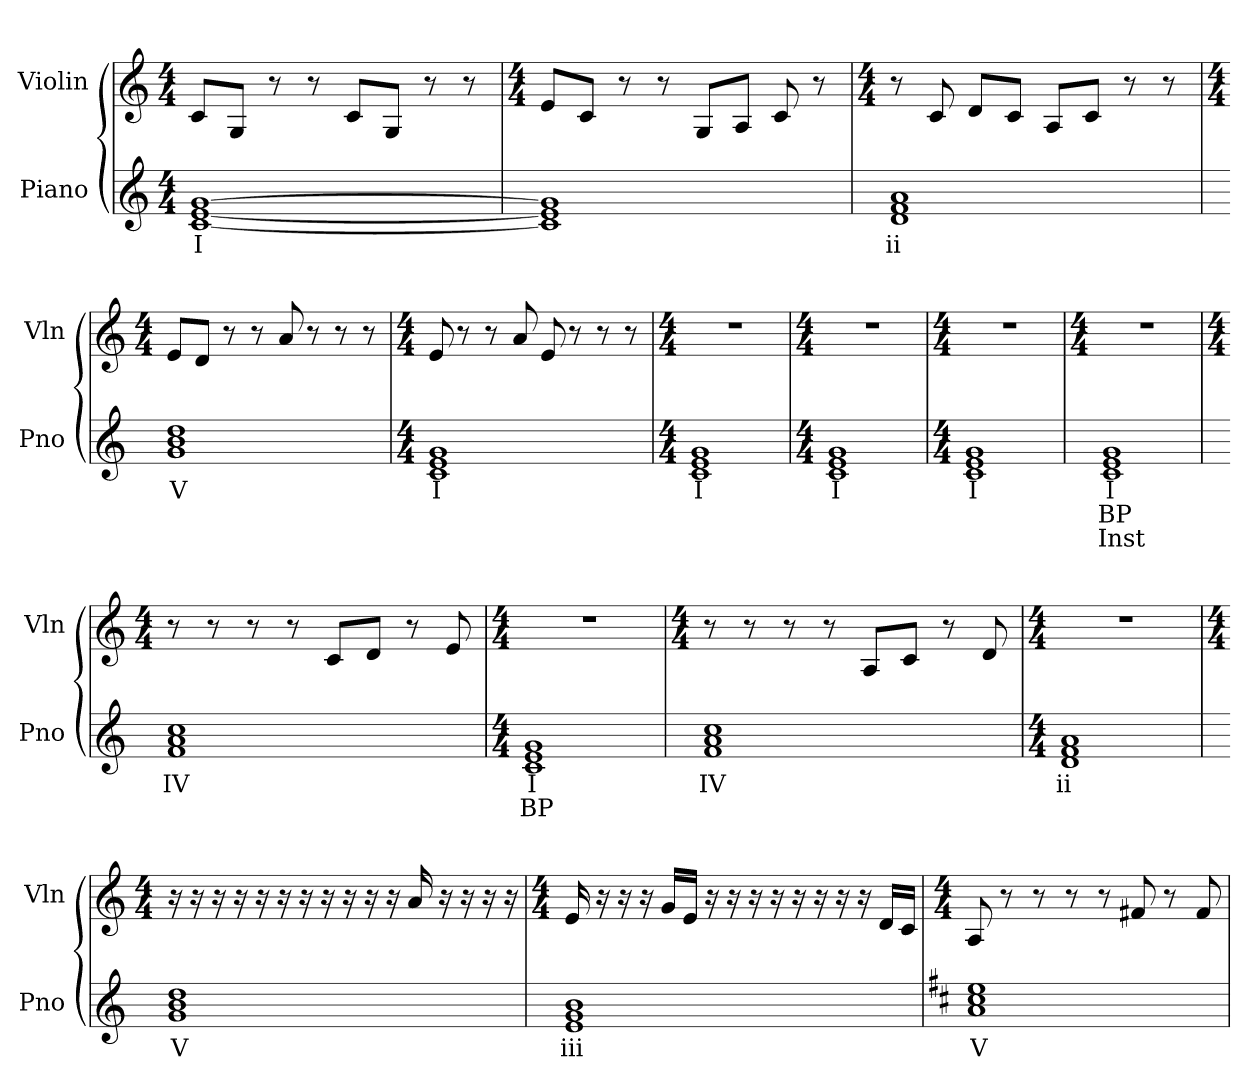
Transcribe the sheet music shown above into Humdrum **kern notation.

**kern	**text	**text	**text	**kern
*part2	*part2	*part2	*part2	*part1
*staff2	*staff2	*staff2	*staff2	*staff1
*I"Piano	*	*	*	*I"Violin
*I'Pno	*	*	*	*I'Vln
*k[]	*	*	*	*
*C:	*	*	*	*
*M4/4	*	*	*	*M4/4
=	=	=	=	=
[1c [1e [1g	I	.	.	8cL
.	.	.	.	8GJ
.	.	.	.	8r
.	.	.	.	8r
.	.	.	.	8cL
.	.	.	.	8GJ
.	.	.	.	8r
.	.	.	.	8r
=	=	=	=	=
*k[]	*	*	*	*
*C:	*	*	*	*
*	*	*	*	*M4/4
1c] 1e] 1g]	.	.	.	8eL
.	.	.	.	8cJ
.	.	.	.	8r
.	.	.	.	8r
.	.	.	.	8GL
.	.	.	.	8AJ
.	.	.	.	8c
.	.	.	.	8r
=	=	=	=	=
*k[]	*	*	*	*
*C:	*	*	*	*
*	*	*	*	*M4/4
1d 1f 1a	ii	.	.	8r
.	.	.	.	8c
.	.	.	.	8dL
.	.	.	.	8cJ
.	.	.	.	8AL
.	.	.	.	8cJ
.	.	.	.	8r
.	.	.	.	8r
=	=	=	=	=
*k[]	*	*	*	*
*C:	*	*	*	*
*	*	*	*	*M4/4
1g 1b 1dd	V	.	.	8eL
.	.	.	.	8dJ
.	.	.	.	8r
.	.	.	.	8r
.	.	.	.	8a
.	.	.	.	8r
.	.	.	.	8r
.	.	.	.	8r
=	=	=	=	=
*k[]	*	*	*	*
*C:	*	*	*	*
*M4/4	*	*	*	*M4/4
1c 1e 1g	I	.	.	8e
.	.	.	.	8r
.	.	.	.	8r
.	.	.	.	8a
.	.	.	.	8e
.	.	.	.	8r
.	.	.	.	8r
.	.	.	.	8r
=	=	=	=	=
*k[]	*	*	*	*
*C:	*	*	*	*
*M4/4	*	*	*	*M4/4
1c 1e 1g	I	.	.	1r
=	=	=	=	=
*k[]	*	*	*	*
*C:	*	*	*	*
*M4/4	*	*	*	*M4/4
1c 1e 1g	I	.	.	1r
=	=	=	=	=
*k[]	*	*	*	*
*C:	*	*	*	*
*M4/4	*	*	*	*M4/4
1c 1e 1g	I	.	.	1r
=	=	=	=	=
*k[]	*	*	*	*
*C:	*	*	*	*
*	*	*	*	*M4/4
1c 1e 1g	I	BP	Inst	1r
=	=	=	=	=
*k[]	*	*	*	*
*C:	*	*	*	*
*	*	*	*	*M4/4
1f 1a 1cc	IV	.	.	8r
.	.	.	.	8r
.	.	.	.	8r
.	.	.	.	8r
.	.	.	.	8cL
.	.	.	.	8dJ
.	.	.	.	8r
.	.	.	.	8e
=	=	=	=	=
*k[]	*	*	*	*
*C:	*	*	*	*
*M4/4	*	*	*	*M4/4
1c 1e 1g	I	BP	.	1r
=	=	=	=	=
*k[]	*	*	*	*
*C:	*	*	*	*
*	*	*	*	*M4/4
1f 1a 1cc	IV	.	.	8r
.	.	.	.	8r
.	.	.	.	8r
.	.	.	.	8r
.	.	.	.	8AL
.	.	.	.	8cJ
.	.	.	.	8r
.	.	.	.	8d
=	=	=	=	=
*k[]	*	*	*	*
*C:	*	*	*	*
*M4/4	*	*	*	*M4/4
1d 1f 1a	ii	.	.	1r
=	=	=	=	=
*k[]	*	*	*	*
*C:	*	*	*	*
*	*	*	*	*M4/4
1g 1b 1dd	V	.	.	16r
.	.	.	.	16r
.	.	.	.	16r
.	.	.	.	16r
.	.	.	.	16r
.	.	.	.	16r
.	.	.	.	16r
.	.	.	.	16r
.	.	.	.	16r
.	.	.	.	16r
.	.	.	.	16r
.	.	.	.	16a
.	.	.	.	16r
.	.	.	.	16r
.	.	.	.	16r
.	.	.	.	16r
=	=	=	=	=
*k[]	*	*	*	*
*C:	*	*	*	*
*	*	*	*	*M4/4
1e 1g 1b	iii	.	.	16e
.	.	.	.	16r
.	.	.	.	16r
.	.	.	.	16r
.	.	.	.	16gLL
.	.	.	.	16eJJ
.	.	.	.	16r
.	.	.	.	16r
.	.	.	.	16r
.	.	.	.	16r
.	.	.	.	16r
.	.	.	.	16r
.	.	.	.	16r
.	.	.	.	16r
.	.	.	.	16dLL
.	.	.	.	16cJJ
=	=	=	=	=
*k[f#c#]	*	*	*	*
*D:	*	*	*	*
*	*	*	*	*M4/4
1a 1cc# 1ee	V	.	.	8A
.	.	.	.	8r
.	.	.	.	8r
.	.	.	.	8r
.	.	.	.	8r
.	.	.	.	8f#X
.	.	.	.	8r
.	.	.	.	8f#
=	=	=	=	=
*-	*-	*-	*-	*-
